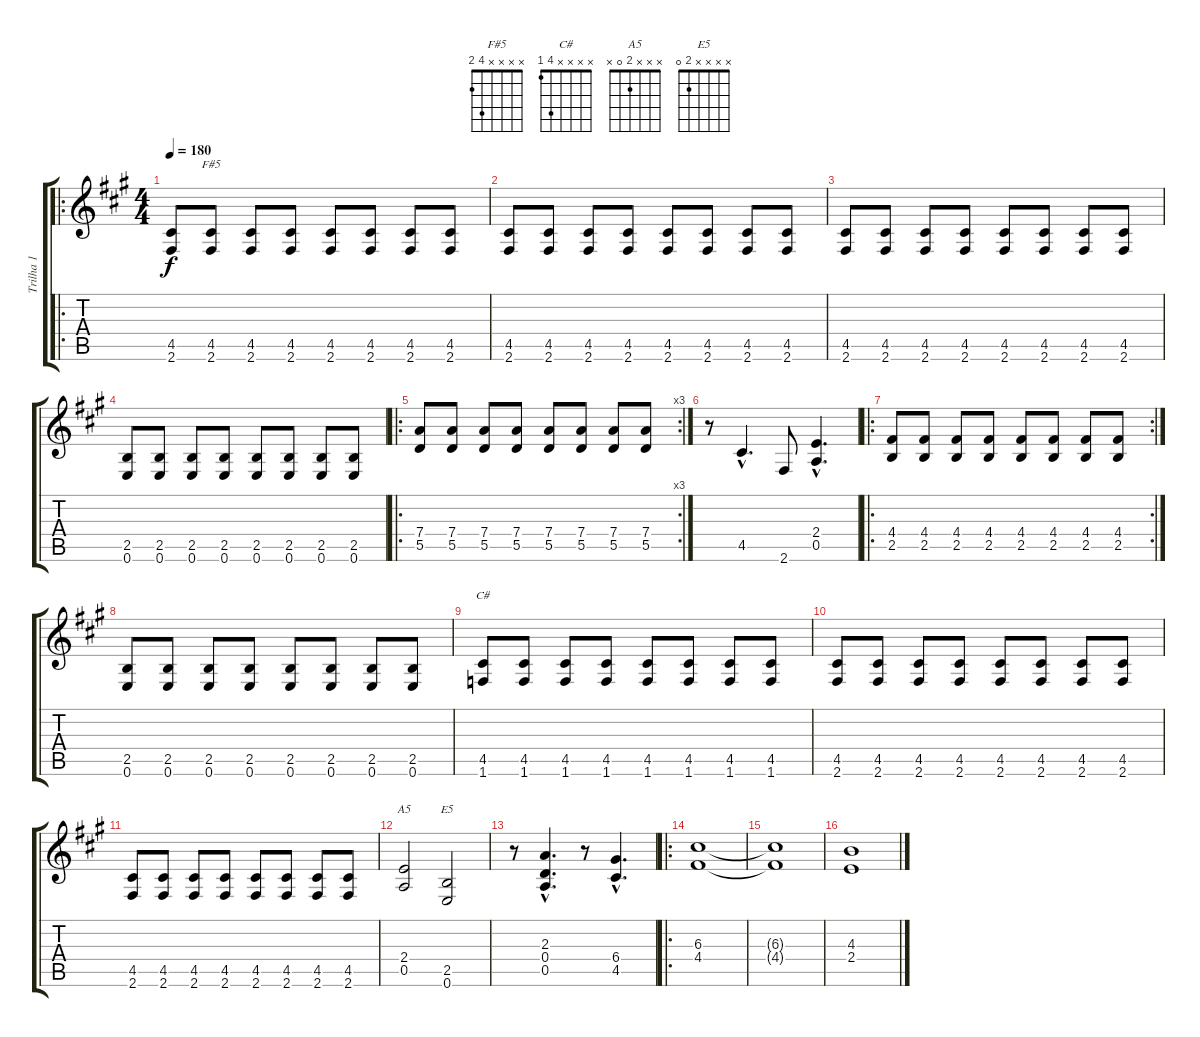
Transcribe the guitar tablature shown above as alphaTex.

\track ("Trilha 1" "Trilha 1") {instrument distortionguitar}
\staff {score tabs}
\tuning (E4 B3 G3 D3 A2 E2) {hide}
\chord ("F#5" x x x x 4 2)
\chord ("C#" x x x x 4 1)
\chord ("A5" x x x 2 0 x)
\chord ("E5" x x x x 2 0)
\ro
\ts (4 4)
\tempo 180
\clef g2
\ks a
(4.5 2.6).8{dy f} (4.5 2.6).8{ch "F#5"} (4.5 2.6).8 (4.5 2.6).8 (4.5 2.6).8 (4.5 2.6).8 (4.5 2.6).8 (4.5 2.6).8 |
(4.5 2.6).8 (4.5 2.6).8 (4.5 2.6).8 (4.5 2.6).8 (4.5 2.6).8 (4.5 2.6).8 (4.5 2.6).8 (4.5 2.6).8 |
(4.5 2.6).8 (4.5 2.6).8 (4.5 2.6).8 (4.5 2.6).8 (4.5 2.6).8 (4.5 2.6).8 (4.5 2.6).8 (4.5 2.6).8 |
(2.5 0.6).8 (2.5 0.6).8 (2.5 0.6).8 (2.5 0.6).8 (2.5 0.6).8 (2.5 0.6).8 (2.5 0.6).8 (2.5 0.6).8 |
\ro
\rc 3
(7.4 5.5).8 (7.4 5.5).8 (7.4 5.5).8 (7.4 5.5).8 (7.4 5.5).8 (7.4 5.5).8 (7.4 5.5).8 (7.4 5.5).8 |
r.8 4.5{hac}.4{d} 2.6.8 (2.4{hac} 0.5{hac}).4{d} |
\ro
\rc 2
(4.4 2.5).8 (4.4 2.5).8 (4.4 2.5).8 (4.4 2.5).8 (4.4 2.5).8 (4.4 2.5).8 (4.4 2.5).8 (4.4 2.5).8 |
(2.5 0.6).8 (2.5 0.6).8 (2.5 0.6).8 (2.5 0.6).8 (2.5 0.6).8 (2.5 0.6).8 (2.5 0.6).8 (2.5 0.6).8 |
(4.5 1.6).8{ch "C#"} (4.5 1.6).8 (4.5 1.6).8 (4.5 1.6).8 (4.5 1.6).8 (4.5 1.6).8 (4.5 1.6).8 (4.5 1.6).8 |
(4.5 2.6).8 (4.5 2.6).8 (4.5 2.6).8 (4.5 2.6).8 (4.5 2.6).8 (4.5 2.6).8 (4.5 2.6).8 (4.5 2.6).8 |
(4.5 2.6).8 (4.5 2.6).8 (4.5 2.6).8 (4.5 2.6).8 (4.5 2.6).8 (4.5 2.6).8 (4.5 2.6).8 (4.5 2.6).8 |
(2.4 0.5).2{ch "A5"} (2.5 0.6).2{ch "E5"} |
r.8 (2.3{hac} 0.4{hac} 0.5{hac}).4{d} r.8 (6.4{hac} 4.5{hac}).4{d} |
\ro
(6.3 4.4).1 |
(6.3{t} 4.4{t}).1 |
(4.3 2.4).1
